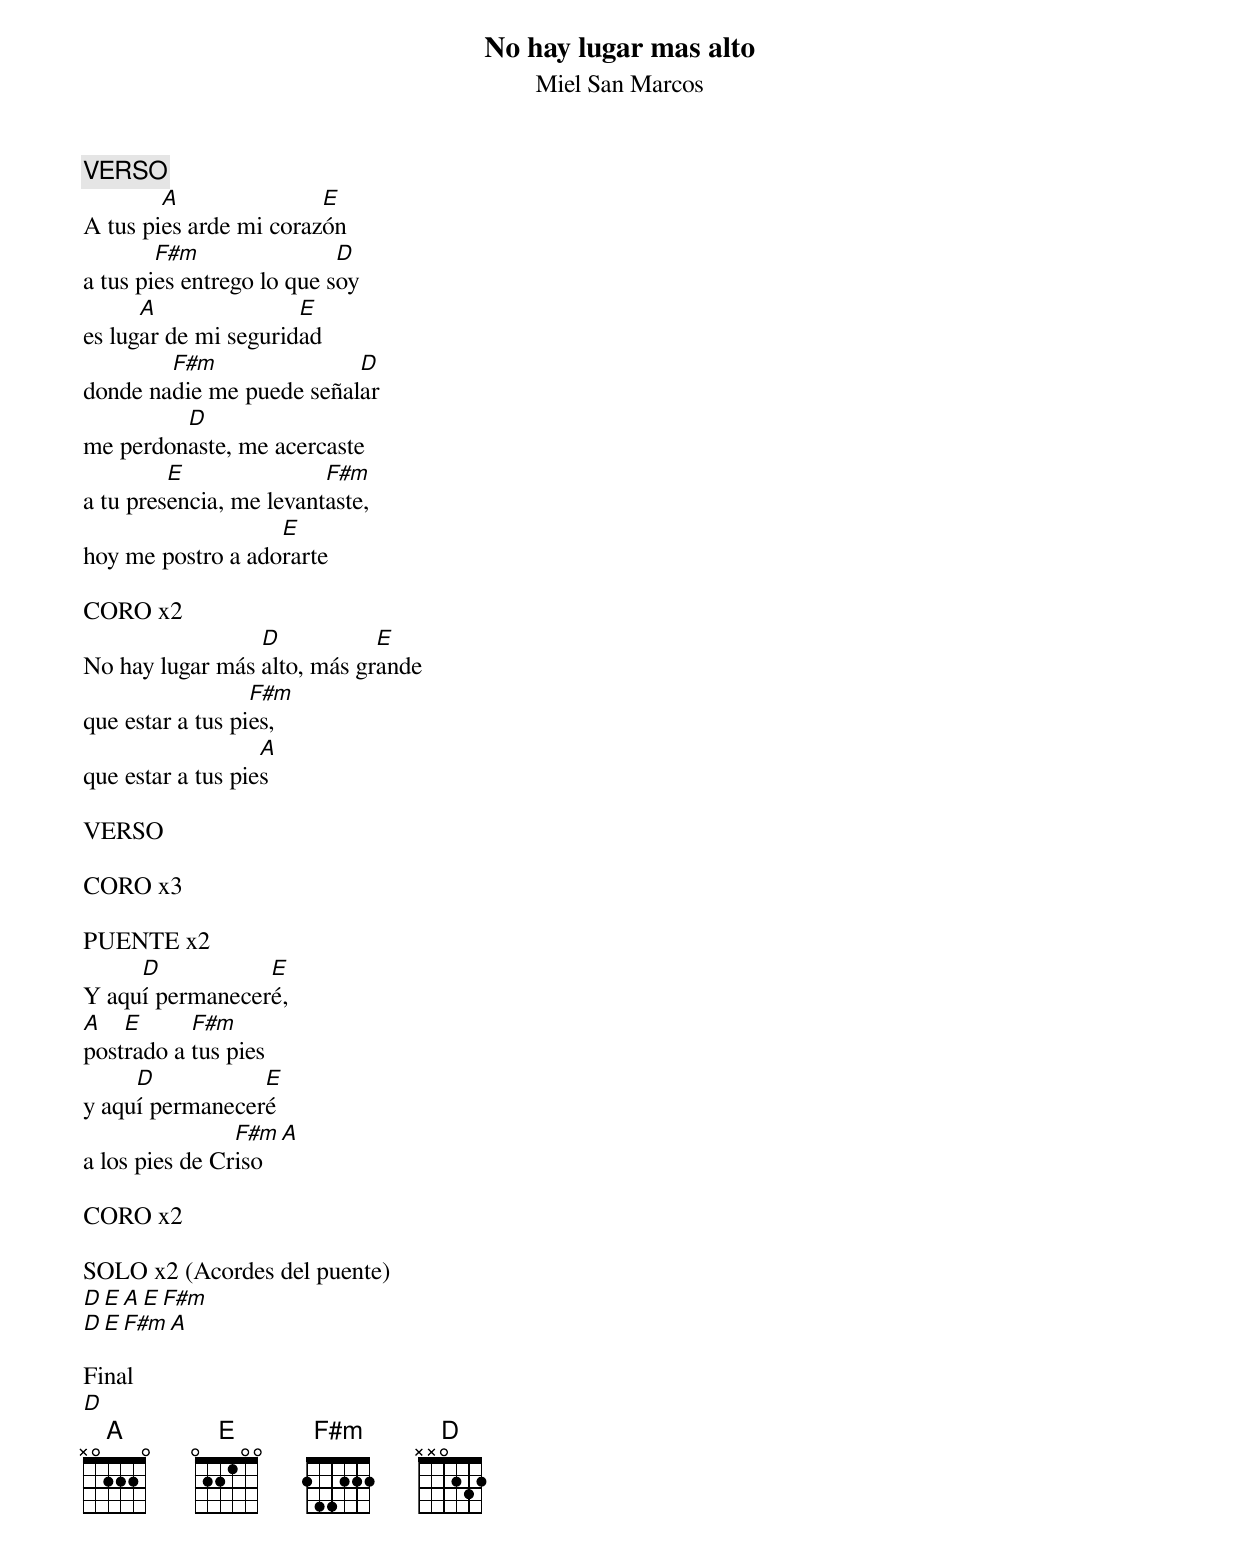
No hay lugar mas alto
Miel San Marcos

VERSO
        A               E
A tus pies arde mi corazón
        F#m                D
a tus pies entrego lo que soy
      A               E
es lugar de mi seguridad
        F#m               D
donde nadie me puede señalar
         D
me perdonaste, me acercaste
         E               F#m
a tu presencia, me levantaste,
                   E
hoy me postro a adorarte

CORO x2
                 D           E
No hay lugar más alto, más grande
                  F#m
que estar a tus pies,
                   A
que estar a tus pies

VERSO

CORO x3

PUENTE x2
     D           E
Y aquí permaneceré,
A   E      F#m
postrado a tus pies
     D           E
y aquí permaneceré
                F#m  A
a los pies de Criso

CORO x2

SOLO x2 (Acordes del puente)
D E A E F#m
D E F#m A

Final
D
